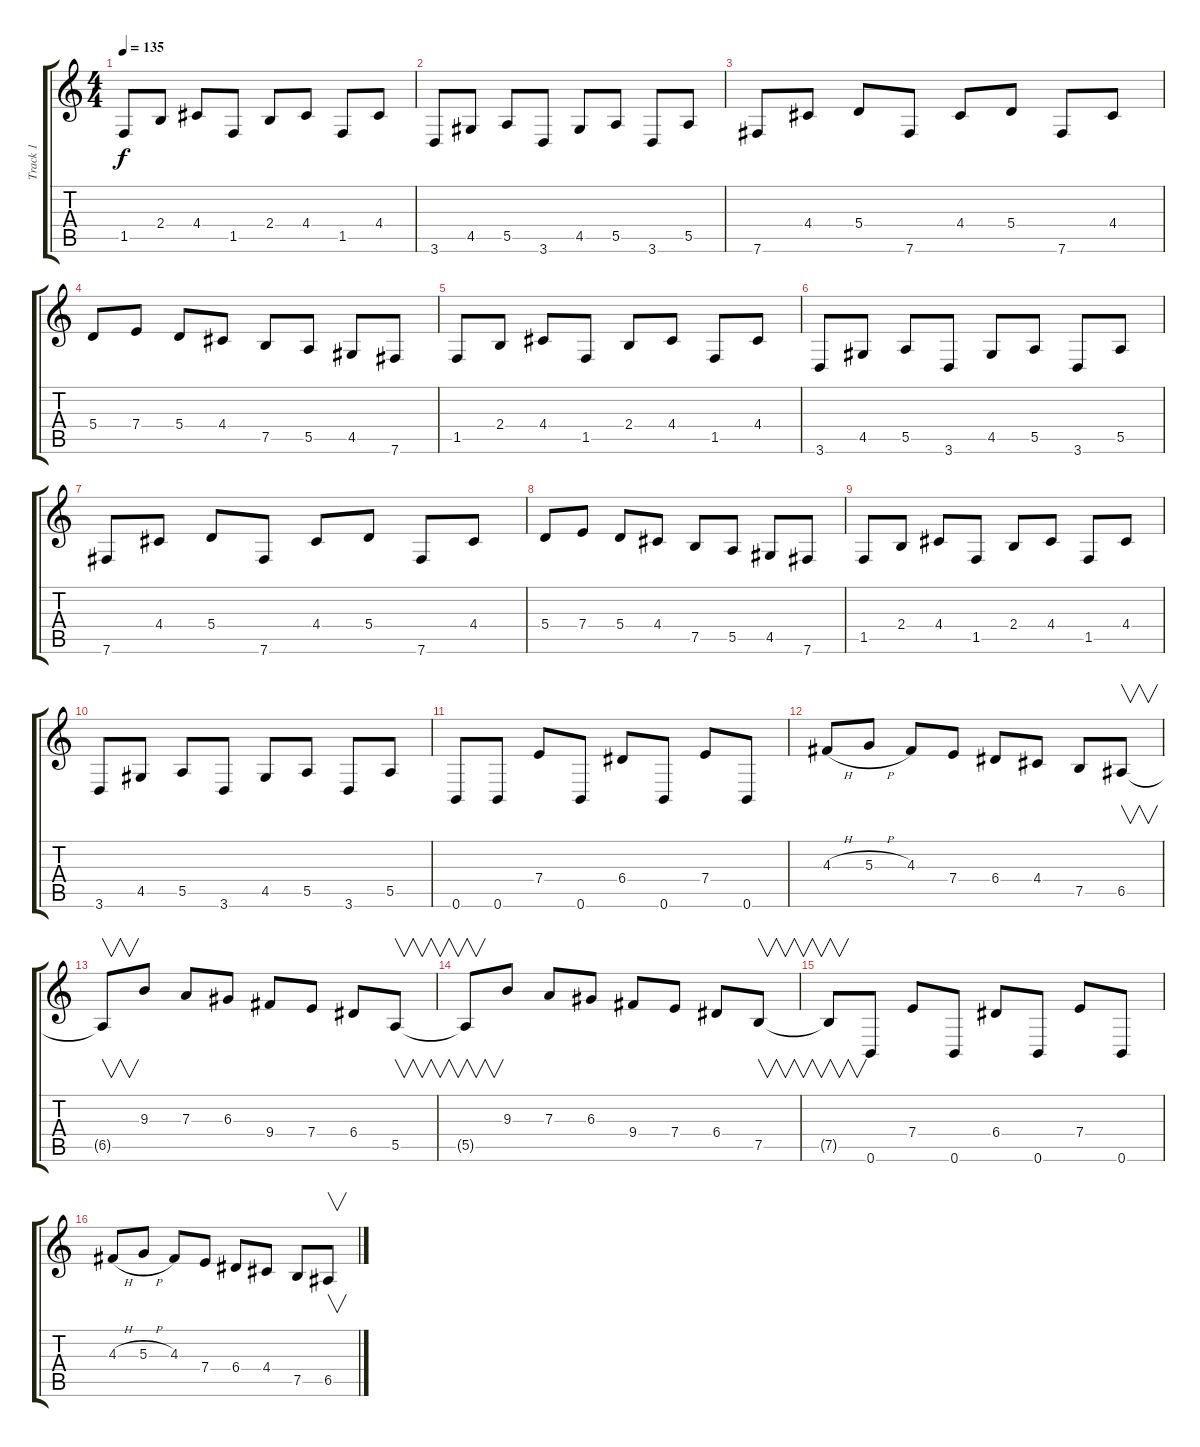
\track ("Track 1" "Track 1") {instrument distortionguitar}
\staff {score tabs}
\tuning (B3 Gb3 D3 A2 E2 B1) {hide}
\ts (4 4)
\tempo 135
\clef g2
\ks c
1.5.8{dy f} 2.4.8 4.4.8 1.5.8 2.4.8 4.4.8 1.5.8 4.4.8 |
3.6.8 4.5.8 5.5.8 3.6.8 4.5.8 5.5.8 3.6.8 5.5.8 |
7.6.8 4.4.8 5.4.8 7.6.8 4.4.8 5.4.8 7.6.8 4.4.8 |
5.4.8 7.4.8 5.4.8 4.4.8 7.5.8 5.5.8 4.5.8 7.6.8 |
1.5.8 2.4.8 4.4.8 1.5.8 2.4.8 4.4.8 1.5.8 4.4.8 |
3.6.8 4.5.8 5.5.8 3.6.8 4.5.8 5.5.8 3.6.8 5.5.8 |
7.6.8 4.4.8 5.4.8 7.6.8 4.4.8 5.4.8 7.6.8 4.4.8 |
5.4.8 7.4.8 5.4.8 4.4.8 7.5.8 5.5.8 4.5.8 7.6.8 |
1.5.8 2.4.8 4.4.8 1.5.8 2.4.8 4.4.8 1.5.8 4.4.8 |
3.6.8 4.5.8 5.5.8 3.6.8 4.5.8 5.5.8 3.6.8 5.5.8 |
0.6.8 0.6.8 7.4.8 0.6.8 6.4.8 0.6.8 7.4.8 0.6.8 |
4.3{h}.8 5.3{h}.8 4.3.8 7.4.8 6.4.8 4.4.8 7.5.8 6.5.8{v} |
6.5{t}.8{v} 9.3.8 7.3.8 6.3.8 9.4.8 7.4.8 6.4.8 5.5.8{v} |
5.5{t}.8{v} 9.3.8 7.3.8 6.3.8 9.4.8 7.4.8 6.4.8 7.5.8{v} |
7.5{t}.8{v} 0.6.8 7.4.8 0.6.8 6.4.8 0.6.8 7.4.8 0.6.8 |
4.3{h}.8 5.3{h}.8 4.3.8 7.4.8 6.4.8 4.4.8 7.5.8 6.5.8{v}
